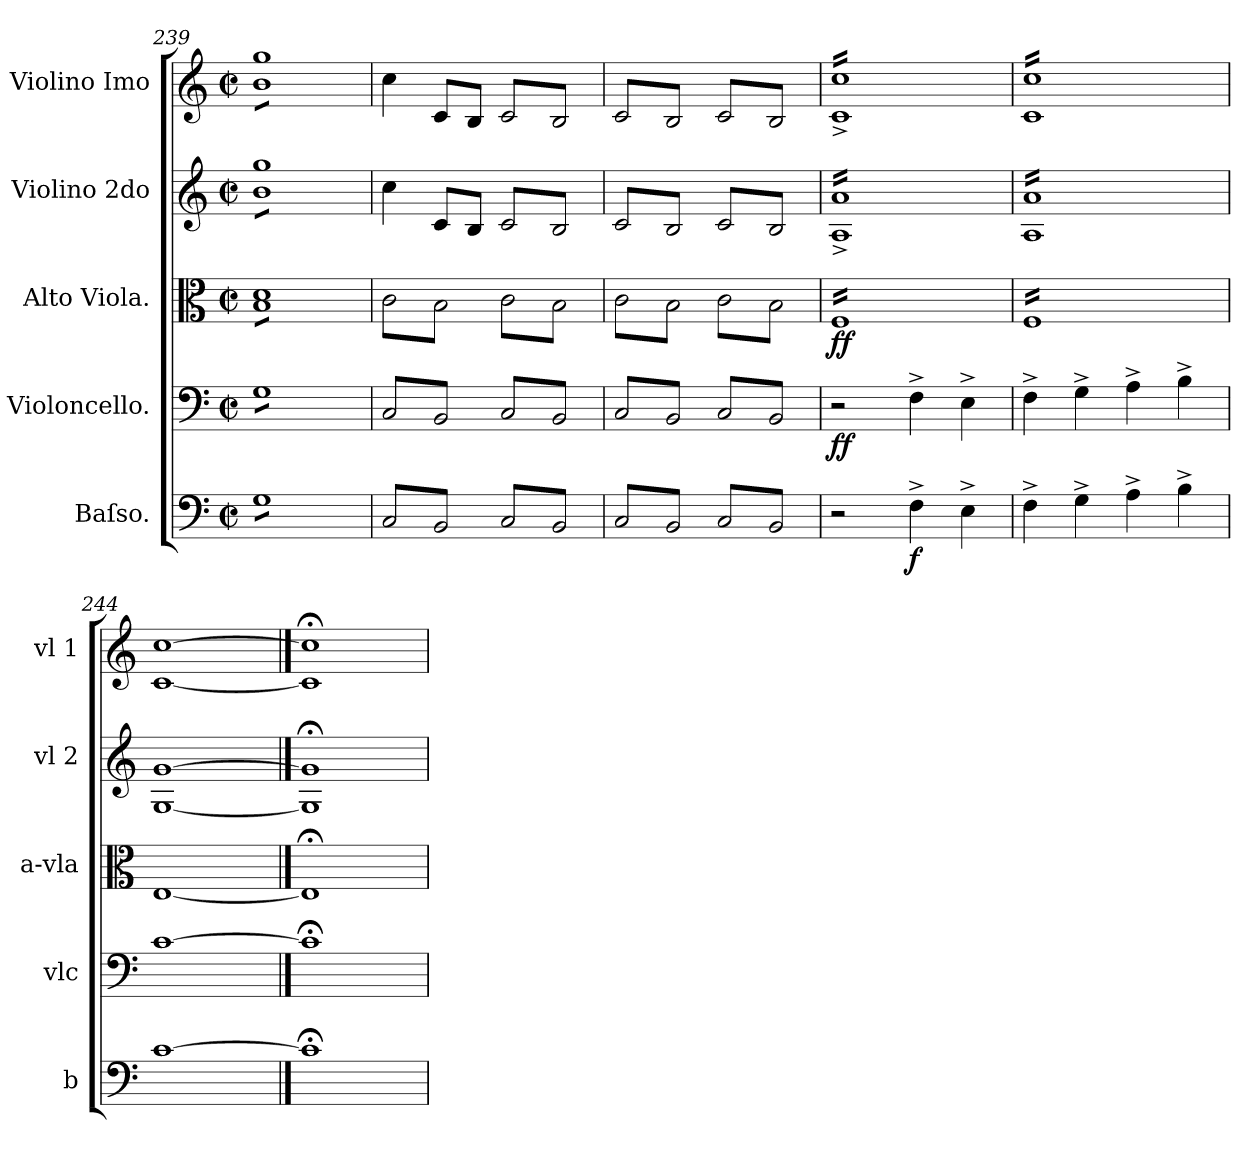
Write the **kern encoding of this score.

**kern	**dynam	**kern	**dynam	**kern	**dynam	**kern	**dynam	**kern	**dynam
*part5	*part5	*part4	*part4	*part3	*part3	*part2	*part2	*part1	*part1
*staff5	*staff5	*staff4	*staff4	*staff3	*staff3	*staff2	*staff2	*staff1	*staff1
*I"Baſso.	*	*I"Violoncello.	*	*I"Alto Viola.	*	*I"Violino 2do	*	*I"Violino Imo	*
*I'b	*	*I'vlc	*	*I'a-vla	*	*I'vl 2	*	*I'vl 1	*
*clefF4	*	*clefF4	*	*clefC3	*	*clefG2	*	*clefG2	*
*ITrd8c12	*	*	*	*	*	*	*	*	*
*k[]	*	*k[]	*	*k[]	*	*k[]	*	*k[]	*
*M4/4	*	*M4/4	*	*M4/4	*	*M4/4	*	*M4/4	*
*met(c|)	*	*met(c|)	*	*met(c|)	*	*met(c|)	*	*met(c|)	*
=239	=239	=239	=239	=239	=239	=239	=239	=239	=239
*tremolo	*	*	*	*	*	*	*	*	*
*	*	*tremolo	*	*	*	*	*	*	*
*	*	*	*	*tremolo	*	*	*	*	*
*	*	*	*	*	*	*tremolo	*	*	*
*	*	*	*	*	*	*	*	*tremolo	*
8GG\L	.	8G\L	.	8B\ 8d\L	.	8b\ 8gg\L	.	8b\ 8gg\L	.
8GG\	.	8G\	.	8B\ 8d\	.	8b\ 8gg\	.	8b\ 8gg\	.
8GG\	.	8G\	.	8B\ 8d\	.	8b\ 8gg\	.	8b\ 8gg\	.
8GG\	.	8G\	.	8B\ 8d\	.	8b\ 8gg\	.	8b\ 8gg\	.
8GG\	.	8G\	.	8B\ 8d\	.	8b\ 8gg\	.	8b\ 8gg\	.
8GG\	.	8G\	.	8B\ 8d\	.	8b\ 8gg\	.	8b\ 8gg\	.
8GG\	.	8G\	.	8B\ 8d\	.	8b\ 8gg\	.	8b\ 8gg\	.
8GG\J	.	8G\J	.	8B\ 8d\J	.	8b\ 8gg\J	.	8b\ 8gg\J	.
*	*	*	*	*	*	*	*	*Xtremolo	*
*	*	*	*	*	*	*Xtremolo	*	*	*
=240	=240	=240	=240	=240	=240	=240	=240	=240	=240
8CC/L	.	8C/L	.	8c\L	.	4cc\	.	4cc\	.
8BBB/	.	8BB/	.	8B\	.	.	.	.	.
8CC/	.	8C/	.	8c\	.	8c/L	.	8c/L	.
8BBB/J	.	8BB/J	.	8B\J	.	8B/J	.	8B/J	.
*	*	*	*	*	*	*tremolo	*	*	*
*	*	*	*	*	*	*	*	*tremolo	*
8CC/L	.	8C/L	.	8c\L	.	8c/L	.	8c/L	.
8BBB/	.	8BB/	.	8B\	.	8B/	.	8B/	.
8CC/	.	8C/	.	8c\	.	8c/	.	8c/	.
8BBB/J	.	8BB/J	.	8B\J	.	8B/J	.	8B/J	.
=241	=241	=241	=241	=241	=241	=241	=241	=241	=241
8CC/L	.	8C/L	.	8c\L	.	8c/L	.	8c/L	.
8BBB/	.	8BB/	.	8B\	.	8B/	.	8B/	.
8CC/	.	8C/	.	8c\	.	8c/	.	8c/	.
8BBB/J	.	8BB/J	.	8B\J	.	8B/J	.	8B/J	.
8CC/L	.	8C/L	.	8c\L	.	8c/L	.	8c/L	.
8BBB/	.	8BB/	.	8B\	.	8B/	.	8B/	.
8CC/	.	8C/	.	8c\	.	8c/	.	8c/	.
8BBB/J	.	8BB/J	.	8B\J	.	8B/J	.	8B/J	.
*	*	*Xtremolo	*	*	*	*	*	*	*
*Xtremolo	*	*	*	*	*	*	*	*	*
=242	=242	=242	=242	=242	=242	=242	=242	=242	=242
!	!	!	!LO:DY:b	!	!LO:DY:b	!	!LO:DY:b	!	!LO:DY:b
2r	.	2r	ff	16F/LL	ff	16A^>/ 16a^>/LL	ff&colon;	16c^>/ 16cc^>/LL	f&colon;
.	.	.	.	16F/	.	16A^>/ 16a^>/	.	16c^>/ 16cc^>/	.
.	.	.	.	16F/	.	16A^>/ 16a^>/	.	16c^>/ 16cc^>/	.
.	.	.	.	16F/	.	16A^>/ 16a^>/	.	16c^>/ 16cc^>/	.
.	.	.	.	16F/	.	16A^>/ 16a^>/	.	16c^>/ 16cc^>/	.
.	.	.	.	16F/	.	16A^>/ 16a^>/	.	16c^>/ 16cc^>/	.
.	.	.	.	16F/	.	16A^>/ 16a^>/	.	16c^>/ 16cc^>/	.
.	.	.	.	16F/	.	16A^>/ 16a^>/	.	16c^>/ 16cc^>/	.
4FF^<\	f	4F^<\	.	16F/	.	16A^>/ 16a^>/	.	16c^>/ 16cc^>/	.
.	.	.	.	16F/	.	16A^>/ 16a^>/	.	16c^>/ 16cc^>/	.
.	.	.	.	16F/	.	16A^>/ 16a^>/	.	16c^>/ 16cc^>/	.
.	.	.	.	16F/	.	16A^>/ 16a^>/	.	16c^>/ 16cc^>/	.
4EE^<\	.	4E^<\	.	16F/	.	16A^>/ 16a^>/	.	16c^>/ 16cc^>/	.
.	.	.	.	16F/	.	16A^>/ 16a^>/	.	16c^>/ 16cc^>/	.
.	.	.	.	16F/	.	16A^>/ 16a^>/	.	16c^>/ 16cc^>/	.
.	.	.	.	16F/JJ	.	16A^>/ 16a^>/JJ	.	16c^>/ 16cc^>/JJ	.
=243	=243	=243	=243	=243	=243	=243	=243	=243	=243
4FF^<\	.	4F^<\	.	16F/LL	.	16A/ 16a/LL	.	16c/ 16cc/LL	.
.	.	.	.	16F/	.	16A/ 16a/	.	16c/ 16cc/	.
.	.	.	.	16F/	.	16A/ 16a/	.	16c/ 16cc/	.
.	.	.	.	16F/	.	16A/ 16a/	.	16c/ 16cc/	.
4GG^<\	.	4G^<\	.	16F/	.	16A/ 16a/	.	16c/ 16cc/	.
.	.	.	.	16F/	.	16A/ 16a/	.	16c/ 16cc/	.
.	.	.	.	16F/	.	16A/ 16a/	.	16c/ 16cc/	.
.	.	.	.	16F/	.	16A/ 16a/	.	16c/ 16cc/	.
4AA^<\	.	4A^<\	.	16F/	.	16A/ 16a/	.	16c/ 16cc/	.
.	.	.	.	16F/	.	16A/ 16a/	.	16c/ 16cc/	.
.	.	.	.	16F/	.	16A/ 16a/	.	16c/ 16cc/	.
.	.	.	.	16F/	.	16A/ 16a/	.	16c/ 16cc/	.
4BB^<\	.	4B^<\	.	16F/	.	16A/ 16a/	.	16c/ 16cc/	.
.	.	.	.	16F/	.	16A/ 16a/	.	16c/ 16cc/	.
.	.	.	.	16F/	.	16A/ 16a/	.	16c/ 16cc/	.
.	.	.	.	16F/JJ	.	16A/ 16a/JJ	.	16c/ 16cc/JJ	.
*	*	*	*	*	*	*	*	*Xtremolo	*
*	*	*	*	*	*	*Xtremolo	*	*	*
*	*	*	*	*Xtremolo	*	*	*	*	*
=244	=244	=244	=244	=244	=244	=244	=244	=244	=244
[1C\	.	[1c\	.	[1E/	.	[1G/ [1g/	.	[1c/ [1cc/	.
==245	==245	==245	==245	==245	==245	==245	==245	==245	==245
1C;<\]	.	1c;<\]	.	1E;</]	.	1G];</ 1g];</	.	1c];</ 1cc];</	.
=	=	=	=	=	=	=	=	=	=
*-	*-	*-	*-	*-	*-	*-	*-	*-	*-
